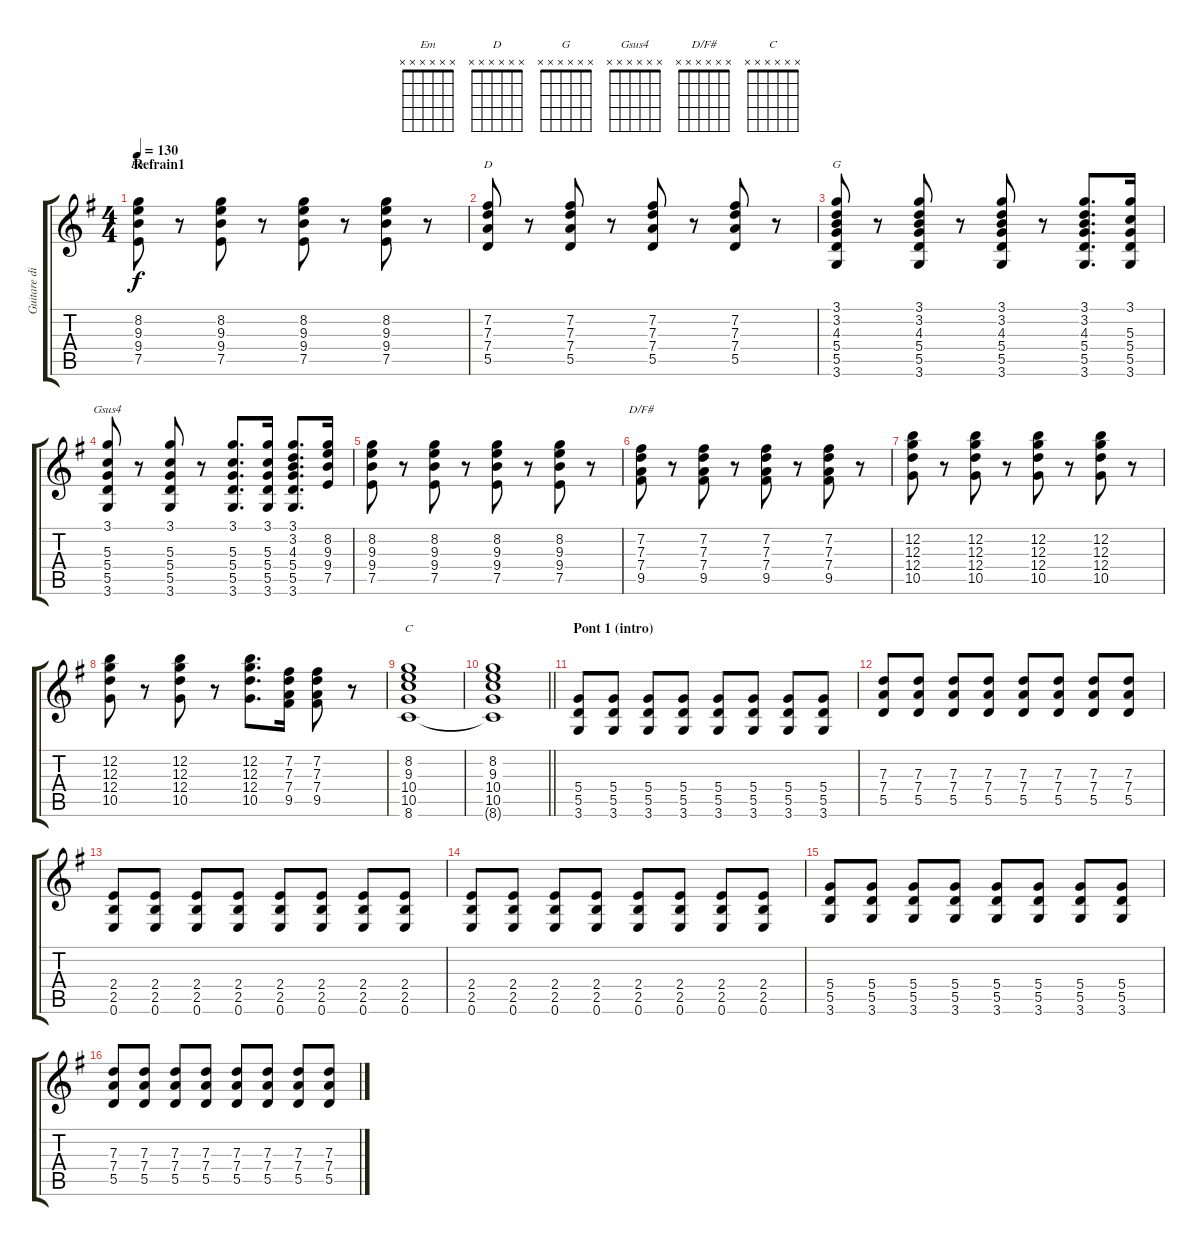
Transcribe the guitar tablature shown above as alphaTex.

\track ("Guitare disto" "Guitare di") {instrument distortionguitar}
\staff {score tabs}
\tuning (E4 B3 G3 D3 A2 E2) {hide}
\chord ("Em" x x x x x x)
\chord ("D" x x x x x x)
\chord ("G" x x x x x x)
\chord ("Gsus4" x x x x x x)
\chord ("D/F#" x x x x x x)
\chord ("C" x x x x x x)
\ts (4 4)
\section ("" "Refrain1")
\tempo 130
\clef g2
\ks g
(8.2 9.3 9.4 7.5).8{ch "Em" dy f} r.8 (8.2 9.3 9.4 7.5).8 r.8 (8.2 9.3 9.4 7.5).8 r.8 (8.2 9.3 9.4 7.5).8 r.8 |
(7.2 7.3 7.4 5.5).8{ch "D"} r.8 (7.2 7.3 7.4 5.5).8 r.8 (7.2 7.3 7.4 5.5).8 r.8 (7.2 7.3 7.4 5.5).8 r.8 |
(3.1 3.2 4.3 5.4 5.5 3.6).8{ch "G"} r.8 (3.1 3.2 4.3 5.4 5.5 3.6).8 r.8 (3.1 3.2 4.3 5.4 5.5 3.6).8 r.8 (3.1 3.2 4.3 5.4 5.5 3.6).8{d} (3.1 5.3 5.4 5.5 3.6).16 |
(3.1 5.3 5.4 5.5 3.6).8{ch "Gsus4"} r.8 (3.1 5.3 5.4 5.5 3.6).8 r.8 (3.1 5.3 5.4 5.5 3.6).8{d} (3.1 5.3 5.4 5.5 3.6).16 (3.1 3.2 4.3 5.4 5.5 3.6).8{d} (8.2 9.3 9.4 7.5).16 |
(8.2 9.3 9.4 7.5).8 r.8 (8.2 9.3 9.4 7.5).8 r.8 (8.2 9.3 9.4 7.5).8 r.8 (8.2 9.3 9.4 7.5).8 r.8 |
(7.2 7.3 7.4 9.5).8{ch "D/F#"} r.8 (7.2 7.3 7.4 9.5).8 r.8 (7.2 7.3 7.4 9.5).8 r.8 (7.2 7.3 7.4 9.5).8 r.8 |
(12.2 12.3 12.4 10.5).8 r.8 (12.2 12.3 12.4 10.5).8 r.8 (12.2 12.3 12.4 10.5).8 r.8 (12.2 12.3 12.4 10.5).8 r.8 |
(12.2 12.3 12.4 10.5).8 r.8 (12.2 12.3 12.4 10.5).8 r.8 (12.2 12.3 12.4 10.5).8{d} (7.2 7.3 7.4 9.5).16 (7.2 7.3 7.4 9.5).8 r.8 |
(8.2 9.3 10.4 10.5 8.6).1{ch "C"} |
\barLineRight lightlight
(8.2 9.3 10.4 10.5 8.6{t}).1 |
\section ("" "Pont 1 (intro)")
(5.4 5.5 3.6).8 (5.4 5.5 3.6).8 (5.4 5.5 3.6).8 (5.4 5.5 3.6).8 (5.4 5.5 3.6).8 (5.4 5.5 3.6).8 (5.4 5.5 3.6).8 (5.4 5.5 3.6).8 |
(7.3 7.4 5.5).8 (7.3 7.4 5.5).8 (7.3 7.4 5.5).8 (7.3 7.4 5.5).8 (7.3 7.4 5.5).8 (7.3 7.4 5.5).8 (7.3 7.4 5.5).8 (7.3 7.4 5.5).8 |
(2.4 2.5 0.6).8 (2.4 2.5 0.6).8 (2.4 2.5 0.6).8 (2.4 2.5 0.6).8 (2.4 2.5 0.6).8 (2.4 2.5 0.6).8 (2.4 2.5 0.6).8 (2.4 2.5 0.6).8 |
(2.4 2.5 0.6).8 (2.4 2.5 0.6).8 (2.4 2.5 0.6).8 (2.4 2.5 0.6).8 (2.4 2.5 0.6).8 (2.4 2.5 0.6).8 (2.4 2.5 0.6).8 (2.4 2.5 0.6).8 |
(5.4 5.5 3.6).8 (5.4 5.5 3.6).8 (5.4 5.5 3.6).8 (5.4 5.5 3.6).8 (5.4 5.5 3.6).8 (5.4 5.5 3.6).8 (5.4 5.5 3.6).8 (5.4 5.5 3.6).8 |
(7.3 7.4 5.5).8 (7.3 7.4 5.5).8 (7.3 7.4 5.5).8 (7.3 7.4 5.5).8 (7.3 7.4 5.5).8 (7.3 7.4 5.5).8 (7.3 7.4 5.5).8 (7.3 7.4 5.5).8
